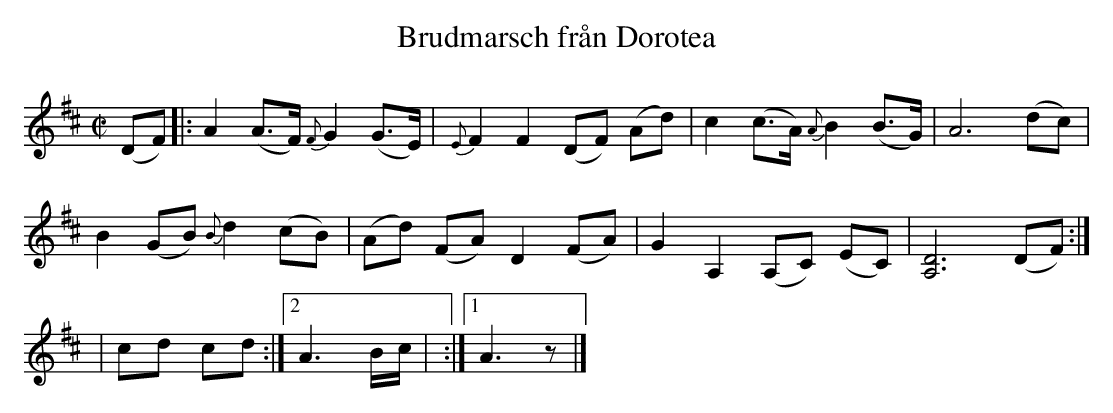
X:1
T: Brudmarsch från Dorotea
M: C|
L: 1/8
K: D
(DF) |: A2(A>F) {F}G2(G>E) | {E}F2F2 (DF) (Ad) | c2(c>A) {A}B2(B>G) | A6 (dc) |
B2(GB) {B}d2(cB) | (Ad) (FA) D2(FA) | G2A,2 (A,C) (EC) | [A,D]6 (DF) :|
| cd cd :|2 A3 B/c/ | :|1 A3 z |]
